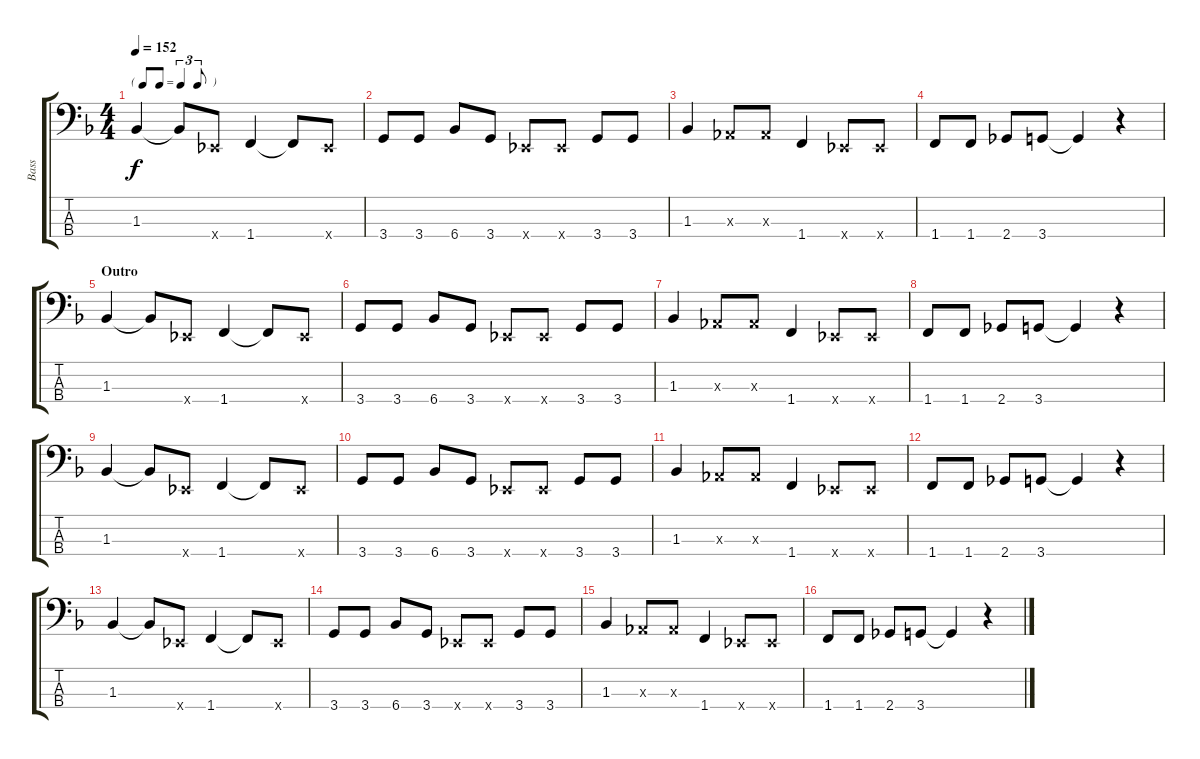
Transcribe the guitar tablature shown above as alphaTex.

\track ("Bass" "Bass") {instrument slapbass1}
\staff {score tabs}
\tuning (G2 D2 A1 E1) {hide}
\ts (4 4)
\tf triplet8th
\tempo 152
\clef f4
\ks f
1.3.4{dy f} 1.3{t}.8 -1.4{x}.8 1.4.4 1.4{t}.8 -1.4{x}.8 |
3.4.8 3.4.8 6.4.8 3.4.8 -1.4{x}.8 -1.4{x}.8 3.4.8 3.4.8 |
1.3.4 -1.3{x}.8 -1.3{x}.8 1.4.4 -1.4{x}.8 -1.4{x}.8 |
1.4.8 1.4.8 2.4.8 3.4.8 3.4{t}.4 r.4 |
\section ("" "Outro")
1.3.4 1.3{t}.8 -1.4{x}.8 1.4.4 1.4{t}.8 -1.4{x}.8 |
3.4.8 3.4.8 6.4.8 3.4.8 -1.4{x}.8 -1.4{x}.8 3.4.8 3.4.8 |
1.3.4 -1.3{x}.8 -1.3{x}.8 1.4.4 -1.4{x}.8 -1.4{x}.8 |
1.4.8 1.4.8 2.4.8 3.4.8 3.4{t}.4 r.4 |
1.3.4 1.3{t}.8 -1.4{x}.8 1.4.4 1.4{t}.8 -1.4{x}.8 |
3.4.8 3.4.8 6.4.8 3.4.8 -1.4{x}.8 -1.4{x}.8 3.4.8 3.4.8 |
1.3.4 -1.3{x}.8 -1.3{x}.8 1.4.4 -1.4{x}.8 -1.4{x}.8 |
1.4.8 1.4.8 2.4.8 3.4.8 3.4{t}.4 r.4 |
1.3.4 1.3{t}.8 -1.4{x}.8 1.4.4 1.4{t}.8 -1.4{x}.8 |
3.4.8 3.4.8 6.4.8 3.4.8 -1.4{x}.8 -1.4{x}.8 3.4.8 3.4.8 |
1.3.4 -1.3{x}.8 -1.3{x}.8 1.4.4 -1.4{x}.8 -1.4{x}.8 |
1.4.8 1.4.8 2.4.8 3.4.8 3.4{t}.4 r.4
